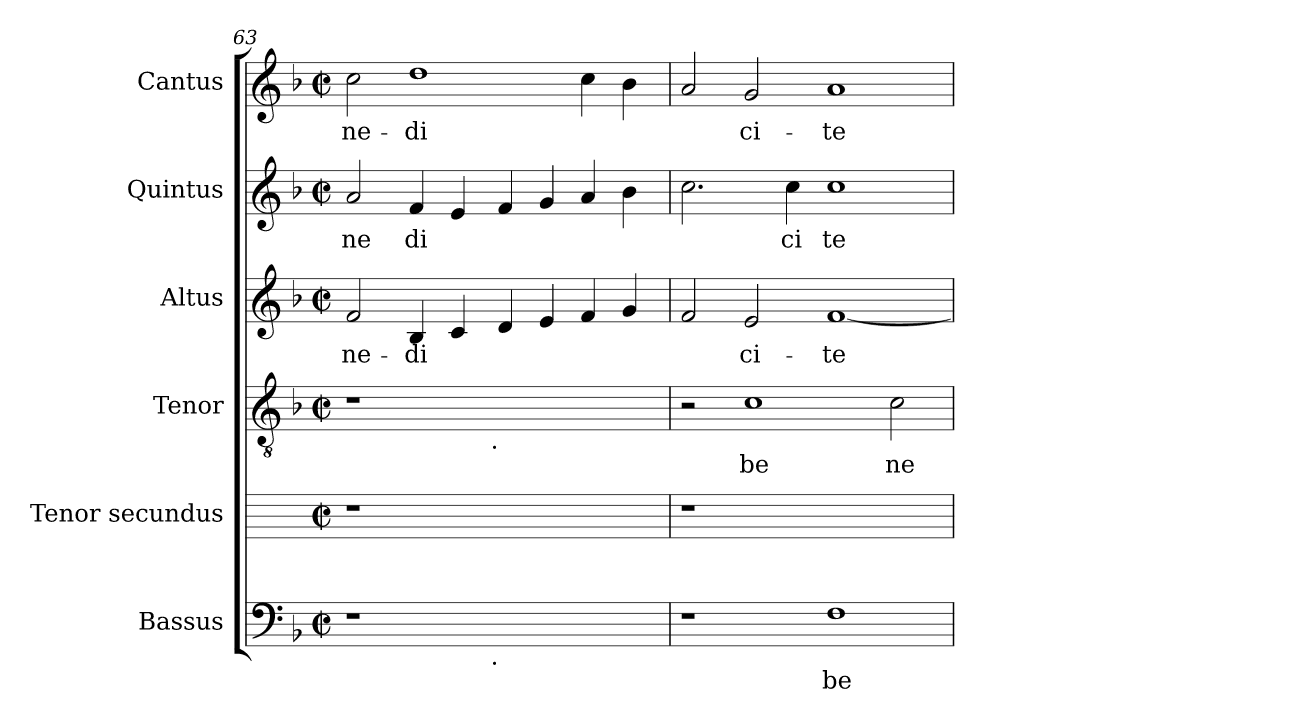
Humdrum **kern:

**kern	**text	**kern	**kern	**text	**kern	**text	**kern	**text	**kern	**text
*part6	*part6	*part5	*part4	*part4	*part3	*part3	*part2	*part2	*part1	*part1
*staff6	*staff6	*staff5	*staff4	*staff4	*staff3	*staff3	*staff2	*staff2	*staff1	*staff1
*I"Bassus	*	*I"Tenor  secundus	*I"Tenor	*	*I"Altus	*	*I"Quintus	*	*I"Cantus	*
*I'B	*	*	*I'T	*	*I'A	*	*I'Q	*	*I'C	*
*clefF4	*	*	*clefGv2	*	*clefG2	*	*clefG2	*	*clefG2	*
*k[b-]	*	*k[]	*k[b-]	*	*k[b-]	*	*k[b-]	*	*k[b-]	*
*F:	*	*C:	*F:	*	*F:	*	*F:	*	*F:	*
*M2/2	*	*M2/2	*M2/2	*	*M2/2	*	*M2/2	*	*M2/2	*
*met(c|)	*	*met(c|)	*met(c|)	*	*met(c|)	*	*met(c|)	*	*met(c|)	*
=63	=63	=63	=63	=63	=63	=63	=63	=63	=63	=63
!	!	!	!	!	!	!LO:LY:b:cj	!	!LO:LY:b:cj	!	!LO:LY:b:cj
*^	*	*	*^	*	*	*	*	*	*	*
1r	2ryy	.	1r	1r	2ryy	.	2f/	-ne-	2a/	ne	2cc\	-ne-
!	!	!	!	!	!	!	!	!LO:LY:b:cj	!	!LO:LY:b:cj	!	!LO:LY:b:cj
.	4ryy	.	.	.	4ryy	.	4B-/	-di-	4f/	di	1dd	-di-
!	!	!	!	!	!	!	!	!LO:LY:b:cj	!	!LO:LY:b:cj	!	!
.	8...ryy	.	.	.	8...ryy	.	4c/	--	4e/	.	.	.
!	!	!	!	!	!LO:TX:b:t=.	!	!	!	!	!	!	!
!	!LO:TX:b:t=.	!	!	!	!	!	!	!	!	!	!	!
.	1ryy	.	.	.	1ryy	.	.	.	.	.	.	.
!	!	!	!	!	!	!	!	!LO:LY:b:cj	!	!LO:LY:b:cj	!	!
1ryy	.	.	1ryy	1ryy	.	.	4d/	--	4f/	.	.	.
!	!	!	!	!	!	!	!	!LO:LY:b:cj	!	!LO:LY:b:cj	!	!
.	.	.	.	.	.	.	4e/	--	4g/	.	.	.
!	!	!	!	!	!	!	!	!LO:LY:b:cj	!	!LO:LY:b:cj	!	!LO:LY:b:cj
.	.	.	.	.	.	.	4f/	--	4a/	.	4cc\	--
!	!	!	!	!	!	!	!	!LO:LY:b:cj	!	!LO:LY:b:cj	!	!LO:LY:b:cj
.	.	.	.	.	.	.	4g/	--	4b-\	.	4b-\	--
.	64ryy	.	.	.	64ryy	.	.	.	.	.	.	.
=64	=64	=64	=64	=64	=64	=64	=64	=64	=64	=64	=64	=64
!	!	!	!	!	!	!	!	!LO:LY:b:cj	!	!LO:LY:b:cj	!	!LO:LY:b:cj
*v	*v	*	*	*v	*v	*	*	*	*	*	*	*
1r	.	1r	2r	.	2f/	--	2.cc\	.	2a/	--
!	!	!	!	!LO:LY:b:cj	!	!LO:LY:b:cj	!	!	!	!LO:LY:b:cj
.	.	.	1c	be	2e/	-ci-	.	.	2g/	-ci-
!	!	!	!	!	!	!	!	!LO:LY:b:cj	!	!
.	.	.	.	.	.	.	4cc\	ci	.	.
!	!LO:LY:b:cj	!	!	!	!	!LO:LY:b:cj	!	!LO:LY:b:cj	!	!LO:LY:b:cj
1F	be-	1ryy	.	.	[<1f	-te	1cc	te	1a	-te
!	!	!	!	!LO:LY:b:cj	!	!	!	!	!	!
.	.	.	2c\	ne	.	.	.	.	.	.
=	=	=	=	=	=	=	=	=	=	=
*-	*-	*-	*-	*-	*-	*-	*-	*-	*-	*-
